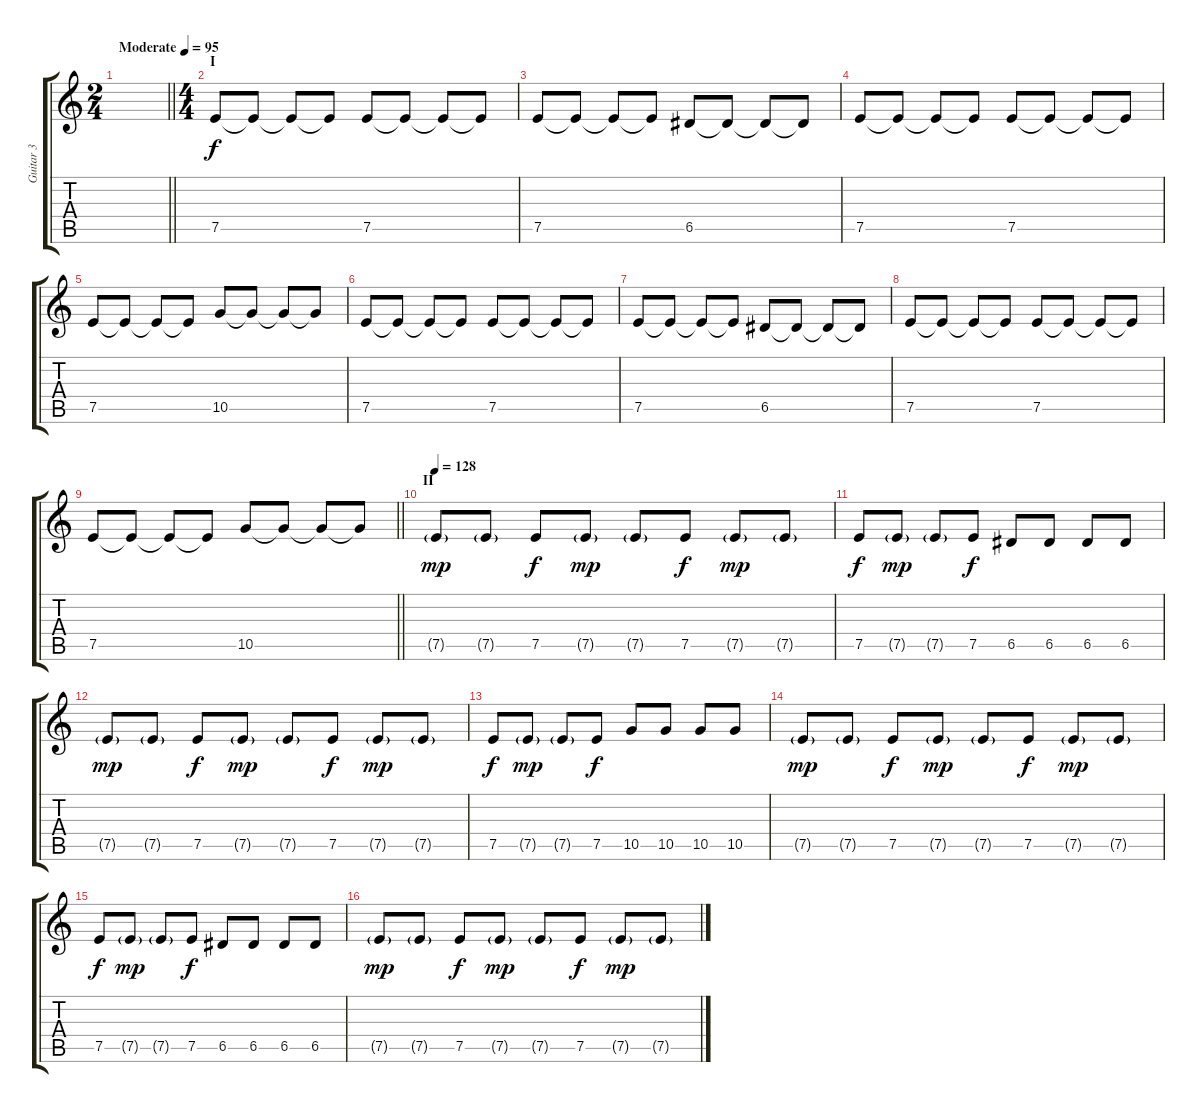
\track ("Guitar 3" "Guitar 3") {instrument overdrivenguitar}
\staff {score tabs}
\tuning (E4 B3 G3 D3 A2 E2) {hide}
\ts (2 4)
\tempo (95 "Moderate")
\clef g2
\barLineRight lightlight
\ks c
|
\ts (4 4)
\section ("" "I")
7.5.8 7.5{t}.8 7.5{t}.8 7.5{t}.8 7.5.8 7.5{t}.8 7.5{t}.8 7.5{t}.8 |
7.5.8 7.5{t}.8 7.5{t}.8 7.5{t}.8 6.5.8 6.5{t}.8 6.5{t}.8 6.5{t}.8 |
7.5.8 7.5{t}.8 7.5{t}.8 7.5{t}.8 7.5.8 7.5{t}.8 7.5{t}.8 7.5{t}.8 |
7.5.8 7.5{t}.8 7.5{t}.8 7.5{t}.8 10.5.8 10.5{t}.8 10.5{t}.8 10.5{t}.8 |
7.5.8 7.5{t}.8 7.5{t}.8 7.5{t}.8 7.5.8 7.5{t}.8 7.5{t}.8 7.5{t}.8 |
7.5.8 7.5{t}.8 7.5{t}.8 7.5{t}.8 6.5.8 6.5{t}.8 6.5{t}.8 6.5{t}.8 |
7.5.8 7.5{t}.8 7.5{t}.8 7.5{t}.8 7.5.8 7.5{t}.8 7.5{t}.8 7.5{t}.8 |
\barLineRight lightlight
7.5.8 7.5{t}.8 7.5{t}.8 7.5{t}.8 10.5.8 10.5{t}.8 10.5{t}.8 10.5{t}.8 |
\section ("" "II")
\tempo 128
7.5{g}.8{dy mp} 7.5{g}.8 7.5.8{dy f} 7.5{g}.8{dy mp} 7.5{g}.8 7.5.8{dy f} 7.5{g}.8{dy mp} 7.5{g}.8 |
7.5.8{dy f} 7.5{g}.8{dy mp} 7.5{g}.8 7.5.8{dy f} 6.5.8 6.5.8 6.5.8 6.5.8 |
7.5{g}.8{dy mp} 7.5{g}.8 7.5.8{dy f} 7.5{g}.8{dy mp} 7.5{g}.8 7.5.8{dy f} 7.5{g}.8{dy mp} 7.5{g}.8 |
7.5.8{dy f} 7.5{g}.8{dy mp} 7.5{g}.8 7.5.8{dy f} 10.5.8 10.5.8 10.5.8 10.5.8 |
7.5{g}.8{dy mp} 7.5{g}.8 7.5.8{dy f} 7.5{g}.8{dy mp} 7.5{g}.8 7.5.8{dy f} 7.5{g}.8{dy mp} 7.5{g}.8 |
7.5.8{dy f} 7.5{g}.8{dy mp} 7.5{g}.8 7.5.8{dy f} 6.5.8 6.5.8 6.5.8 6.5.8 |
7.5{g}.8{dy mp} 7.5{g}.8 7.5.8{dy f} 7.5{g}.8{dy mp} 7.5{g}.8 7.5.8{dy f} 7.5{g}.8{dy mp} 7.5{g}.8
